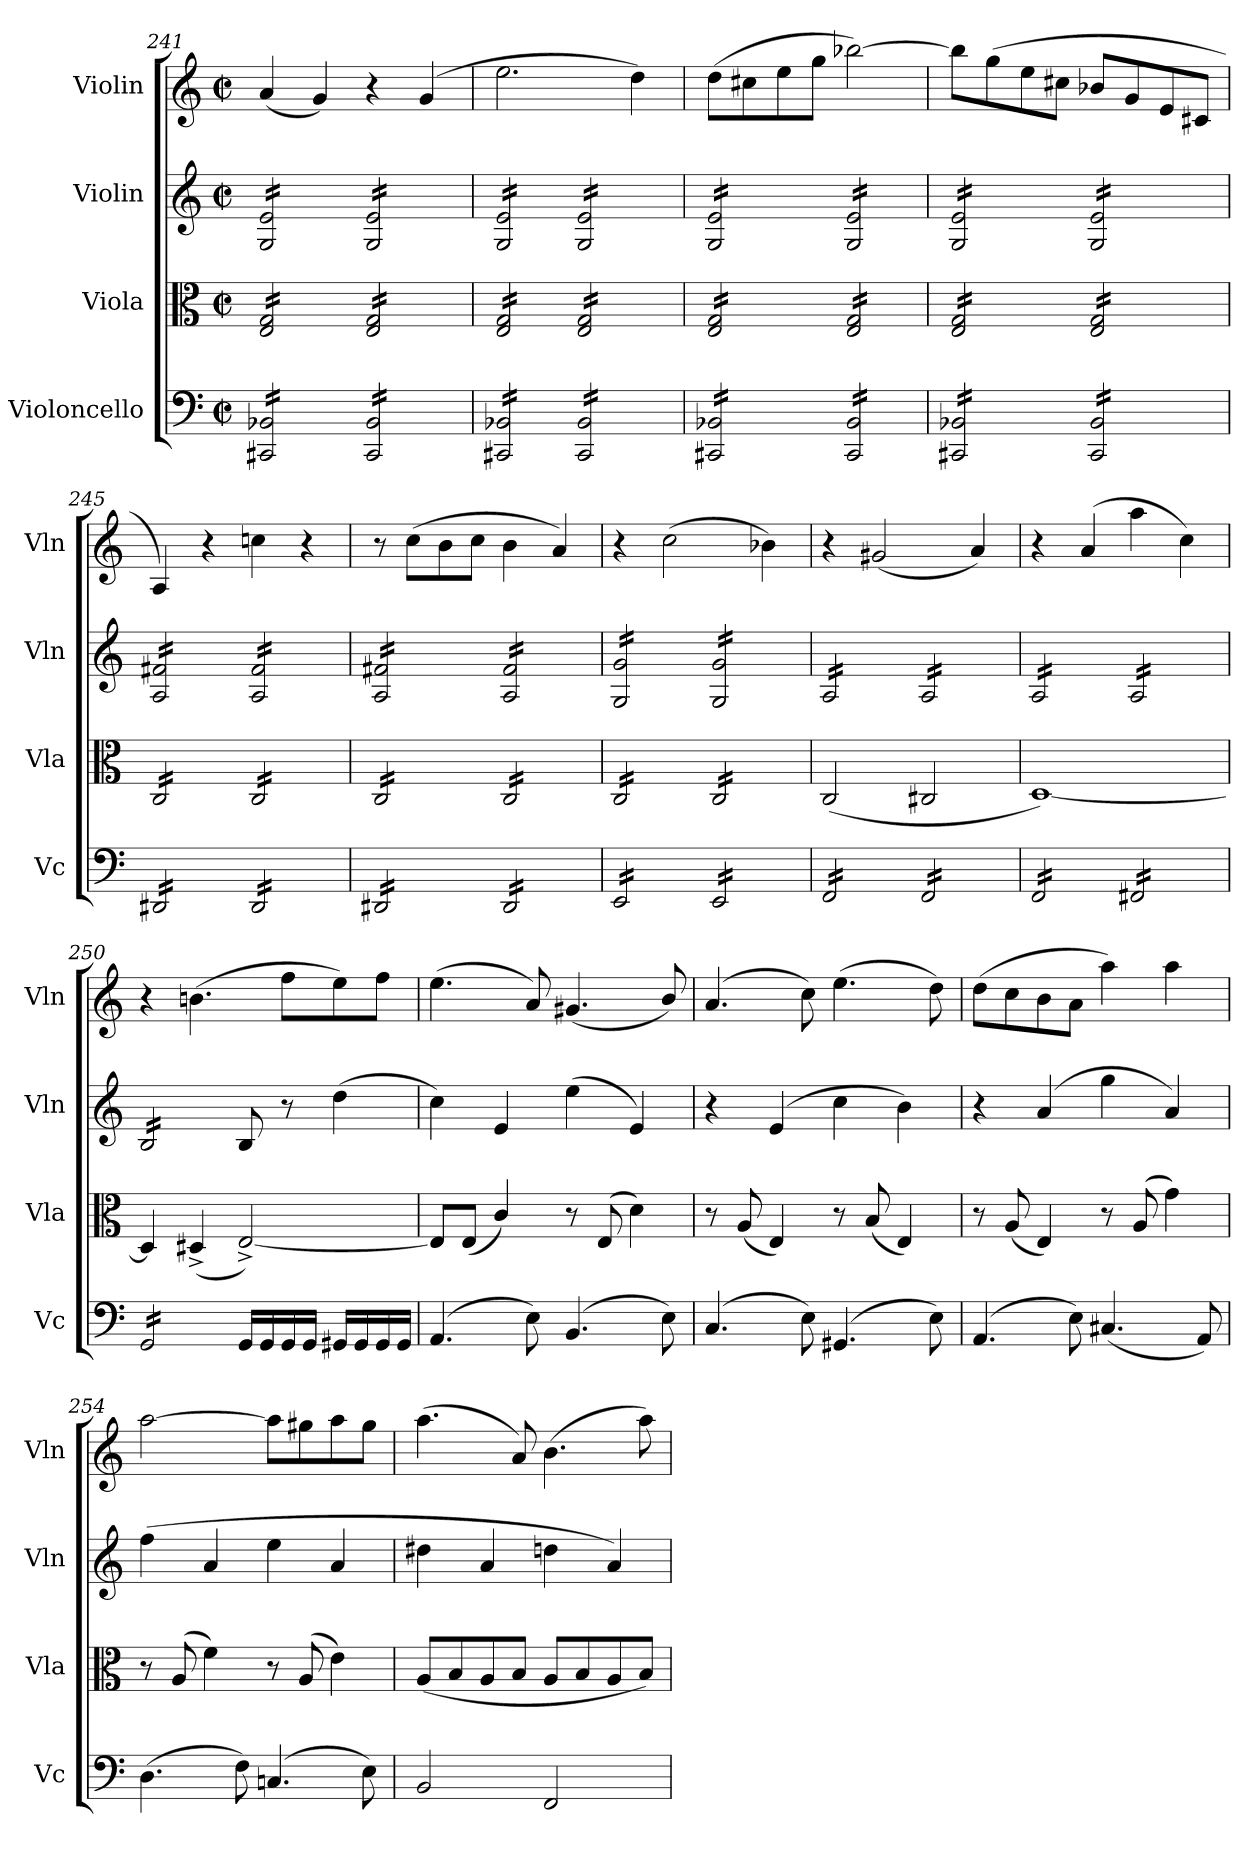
**kern	**kern	**kern	**kern
*part4	*part3	*part2	*part1
*staff4	*staff3	*staff2	*staff1
*I"Violoncello	*I"Viola	*I"Violin	*I"Violin
*I'Vc	*I'Vla	*I'Vln	*I'Vln
!!LO:PB:g=z
*clefF4	*clefC3	*clefG2	*clefG2
*k[]	*k[]	*k[]	*k[]
*M2/2	*M2/2	*M2/2	*M2/2
*met(c|)	*met(c|)	*met(c|)	*met(c|)
=241	=241	=241	=241
*tremolo	*	*	*
*	*tremolo	*	*
*	*	*tremolo	*
16CC#X/ 16BB-X/LL	16E/ 16G/LL	16G/ 16e/LL	(4a/
16CC#X/ 16BB-X/	16E/ 16G/	16G/ 16e/	.
16CC#X/ 16BB-X/	16E/ 16G/	16G/ 16e/	.
16CC#X/ 16BB-X/	16E/ 16G/	16G/ 16e/	.
16CC#X/ 16BB-X/	16E/ 16G/	16G/ 16e/	4g/)
16CC#X/ 16BB-X/	16E/ 16G/	16G/ 16e/	.
16CC#X/ 16BB-X/	16E/ 16G/	16G/ 16e/	.
16CC#X/ 16BB-X/JJ	16E/ 16G/JJ	16G/ 16e/JJ	.
16CC#/ 16BB-/LL	16E/ 16G/LL	16G/ 16e/LL	4r
16CC#/ 16BB-/	16E/ 16G/	16G/ 16e/	.
16CC#/ 16BB-/	16E/ 16G/	16G/ 16e/	.
16CC#/ 16BB-/	16E/ 16G/	16G/ 16e/	.
16CC#/ 16BB-/	16E/ 16G/	16G/ 16e/	(>4g/
16CC#/ 16BB-/	16E/ 16G/	16G/ 16e/	.
16CC#/ 16BB-/	16E/ 16G/	16G/ 16e/	.
16CC#/ 16BB-/JJ	16E/ 16G/JJ	16G/ 16e/JJ	.
=242	=242	=242	=242
16CC#X/ 16BB-X/LL	16E/ 16G/LL	16G/ 16e/LL	2.ee\
16CC#X/ 16BB-X/	16E/ 16G/	16G/ 16e/	.
16CC#X/ 16BB-X/	16E/ 16G/	16G/ 16e/	.
16CC#X/ 16BB-X/	16E/ 16G/	16G/ 16e/	.
16CC#X/ 16BB-X/	16E/ 16G/	16G/ 16e/	.
16CC#X/ 16BB-X/	16E/ 16G/	16G/ 16e/	.
16CC#X/ 16BB-X/	16E/ 16G/	16G/ 16e/	.
16CC#X/ 16BB-X/JJ	16E/ 16G/JJ	16G/ 16e/JJ	.
16CC#/ 16BB-/LL	16E/ 16G/LL	16G/ 16e/LL	.
16CC#/ 16BB-/	16E/ 16G/	16G/ 16e/	.
16CC#/ 16BB-/	16E/ 16G/	16G/ 16e/	.
16CC#/ 16BB-/	16E/ 16G/	16G/ 16e/	.
16CC#/ 16BB-/	16E/ 16G/	16G/ 16e/	4dd\)
16CC#/ 16BB-/	16E/ 16G/	16G/ 16e/	.
16CC#/ 16BB-/	16E/ 16G/	16G/ 16e/	.
16CC#/ 16BB-/JJ	16E/ 16G/JJ	16G/ 16e/JJ	.
=243	=243	=243	=243
16CC#X/ 16BB-X/LL	16E/ 16G/LL	16G/ 16e/LL	(8dd\L
16CC#X/ 16BB-X/	16E/ 16G/	16G/ 16e/	.
16CC#X/ 16BB-X/	16E/ 16G/	16G/ 16e/	8cc#X\
16CC#X/ 16BB-X/	16E/ 16G/	16G/ 16e/	.
16CC#X/ 16BB-X/	16E/ 16G/	16G/ 16e/	8ee\
16CC#X/ 16BB-X/	16E/ 16G/	16G/ 16e/	.
16CC#X/ 16BB-X/	16E/ 16G/	16G/ 16e/	8gg\J
16CC#X/ 16BB-X/JJ	16E/ 16G/JJ	16G/ 16e/JJ	.
16CC#/ 16BB-/LL	16E/ 16G/LL	16G/ 16e/LL	[2bb-X\)
16CC#/ 16BB-/	16E/ 16G/	16G/ 16e/	.
16CC#/ 16BB-/	16E/ 16G/	16G/ 16e/	.
16CC#/ 16BB-/	16E/ 16G/	16G/ 16e/	.
16CC#/ 16BB-/	16E/ 16G/	16G/ 16e/	.
16CC#/ 16BB-/	16E/ 16G/	16G/ 16e/	.
16CC#/ 16BB-/	16E/ 16G/	16G/ 16e/	.
16CC#/ 16BB-/JJ	16E/ 16G/JJ	16G/ 16e/JJ	.
=244	=244	=244	=244
16CC#X/ 16BB-X/LL	16E/ 16G/LL	16G/ 16e/LL	8bb-\L]
16CC#X/ 16BB-X/	16E/ 16G/	16G/ 16e/	.
16CC#X/ 16BB-X/	16E/ 16G/	16G/ 16e/	(8gg\
16CC#X/ 16BB-X/	16E/ 16G/	16G/ 16e/	.
16CC#X/ 16BB-X/	16E/ 16G/	16G/ 16e/	8ee\
16CC#X/ 16BB-X/	16E/ 16G/	16G/ 16e/	.
16CC#X/ 16BB-X/	16E/ 16G/	16G/ 16e/	8cc#X\J
16CC#X/ 16BB-X/JJ	16E/ 16G/JJ	16G/ 16e/JJ	.
16CC#/ 16BB-/LL	16E/ 16G/LL	16G/ 16e/LL	8b-X/L
16CC#/ 16BB-/	16E/ 16G/	16G/ 16e/	.
16CC#/ 16BB-/	16E/ 16G/	16G/ 16e/	8g/
16CC#/ 16BB-/	16E/ 16G/	16G/ 16e/	.
16CC#/ 16BB-/	16E/ 16G/	16G/ 16e/	8e/
16CC#/ 16BB-/	16E/ 16G/	16G/ 16e/	.
16CC#/ 16BB-/	16E/ 16G/	16G/ 16e/	8c#X/J
16CC#/ 16BB-/JJ	16E/ 16G/JJ	16G/ 16e/JJ	.
=245	=245	=245	=245
16DD#X/LL	16C/LL	16A/ 16f#X/LL	4A/)
16DD#X/	16C/	16A/ 16f#X/	.
16DD#X/	16C/	16A/ 16f#X/	.
16DD#X/	16C/	16A/ 16f#X/	.
16DD#X/	16C/	16A/ 16f#X/	4r
16DD#X/	16C/	16A/ 16f#X/	.
16DD#X/	16C/	16A/ 16f#X/	.
16DD#X/JJ	16C/JJ	16A/ 16f#X/JJ	.
16DD#/LL	16C/LL	16A/ 16f#/LL	4ccn\
16DD#/	16C/	16A/ 16f#/	.
16DD#/	16C/	16A/ 16f#/	.
16DD#/	16C/	16A/ 16f#/	.
16DD#/	16C/	16A/ 16f#/	4r
16DD#/	16C/	16A/ 16f#/	.
16DD#/	16C/	16A/ 16f#/	.
16DD#/JJ	16C/JJ	16A/ 16f#/JJ	.
=246	=246	=246	=246
16DD#X/LL	16C/LL	16A/ 16f#X/LL	8r
16DD#X/	16C/	16A/ 16f#X/	.
16DD#X/	16C/	16A/ 16f#X/	(8cc\L
16DD#X/	16C/	16A/ 16f#X/	.
16DD#X/	16C/	16A/ 16f#X/	8b\
16DD#X/	16C/	16A/ 16f#X/	.
16DD#X/	16C/	16A/ 16f#X/	8cc\J
16DD#X/JJ	16C/JJ	16A/ 16f#X/JJ	.
16DD#/LL	16C/LL	16A/ 16f#/LL	4b\
16DD#/	16C/	16A/ 16f#/	.
16DD#/	16C/	16A/ 16f#/	.
16DD#/	16C/	16A/ 16f#/	.
16DD#/	16C/	16A/ 16f#/	4a/)
16DD#/	16C/	16A/ 16f#/	.
16DD#/	16C/	16A/ 16f#/	.
16DD#/JJ	16C/JJ	16A/ 16f#/JJ	.
=247	=247	=247	=247
16EE/LL	16C/LL	16G/ 16g/LL	4r
16EE/	16C/	16G/ 16g/	.
16EE/	16C/	16G/ 16g/	.
16EE/	16C/	16G/ 16g/	.
16EE/	16C/	16G/ 16g/	(2cc\
16EE/	16C/	16G/ 16g/	.
16EE/	16C/	16G/ 16g/	.
16EE/JJ	16C/JJ	16G/ 16g/JJ	.
16EE/LL	16C/LL	16G/ 16g/LL	.
16EE/	16C/	16G/ 16g/	.
16EE/	16C/	16G/ 16g/	.
16EE/	16C/	16G/ 16g/	.
16EE/	16C/	16G/ 16g/	4b-X\)
16EE/	16C/	16G/ 16g/	.
16EE/	16C/	16G/ 16g/	.
16EE/JJ	16C/JJ	16G/ 16g/JJ	.
*	*Xtremolo	*	*
=248	=248	=248	=248
16FF/LL	(2C/	16A/LL	4r
16FF/	.	16A/	.
16FF/	.	16A/	.
16FF/	.	16A/	.
16FF/	.	16A/	(2g#X/
16FF/	.	16A/	.
16FF/	.	16A/	.
16FF/JJ	.	16A/JJ	.
16FF/LL	2C#X/	16A/LL	.
16FF/	.	16A/	.
16FF/	.	16A/	.
16FF/	.	16A/	.
16FF/	.	16A/	4a/)
16FF/	.	16A/	.
16FF/	.	16A/	.
16FF/JJ	.	16A/JJ	.
=249	=249	=249	=249
16FF/LL	[1D)	16A/LL	4r
16FF/	.	16A/	.
16FF/	.	16A/	.
16FF/	.	16A/	.
16FF/	.	16A/	(4a/
16FF/	.	16A/	.
16FF/	.	16A/	.
16FF/JJ	.	16A/JJ	.
16FF#X/LL	.	16A/LL	4aa\
16FF#X/	.	16A/	.
16FF#X/	.	16A/	.
16FF#X/	.	16A/	.
16FF#X/	.	16A/	4cc\)
16FF#X/	.	16A/	.
16FF#X/	.	16A/	.
16FF#X/JJ	.	16A/JJ	.
=250	=250	=250	=250
16GG/LL	4D/]	16B/LL	4r
16GG/	.	16B/	.
16GG/	.	16B/	.
16GG/	.	16B/	.
16GG/	(4D#X^/	16B/	(4.bn\
16GG/	.	16B/	.
16GG/	.	16B/	.
16GG/JJ	.	16B/JJ	.
*	*	*Xtremolo	*
*Xtremolo	*	*	*
16GG/LL	[2E^/)	8B/	.
16GG/	.	.	.
16GG/	.	8r	8ff\L
16GG/JJ	.	.	.
16GG#X/LL	.	(4dd\	8ee\)
16GG#/	.	.	.
16GG#/	.	.	8ff\J
16GG#/JJ	.	.	.
=251	=251	=251	=251
(4.AA/	8E/L]	4cc\)	(4.ee\
.	(8E/J	.	.
.	4c/)	4e/	.
8E\)	.	.	8a/)
(4.BB/	8r	(4ee\	(4.g#X/
.	(8E/	.	.
.	4d\)	4e/)	.
8E\)	.	.	8b/)
=252	=252	=252	=252
(4.C/	8r	4r	(4.a/
.	(8A/	.	.
.	4E/)	(4e/	.
8E\)	.	.	8cc\)
(4.GG#X/	8r	4cc\	(4.ee\
.	(8B/	.	.
.	4E/)	4b\)	.
8E\)	.	.	8dd\)
=253	=253	=253	=253
(4.AA/	8r	4r	(8dd\L
.	(8A/	.	8cc\
.	4E/)	(4a/	8b\
8E\)	.	.	8a\J
(4.C#X/	8r	4gg\	4aa\)
.	(8A/	.	.
.	4g\)	4a/)	4aa\
8AA/)	.	.	.
!!LO:LB:g=z
=254	=254	=254	=254
(4.D\	8r	(4ff\	[2aa\
.	(8A/	.	.
.	4f\)	4a/	.
8F\)	.	.	.
(4.Cn/	8r	4ee\	8aa\L]
.	(8A/	.	8gg#X\
.	4e\)	4a/	8aa\
8E\)	.	.	8gg#\J
=255	=255	=255	=255
2BB/	(8A/L	4dd#X\	(4.aa\
.	8B/	.	.
.	8A/	4a/	.
.	8B/J	.	8a/)
2FF/	8A/L	4ddn\	(4.b\
.	8B/	.	.
.	8A/	4a/)	.
.	8B/J)	.	8aa\)
=	=	=	=
*-	*-	*-	*-
